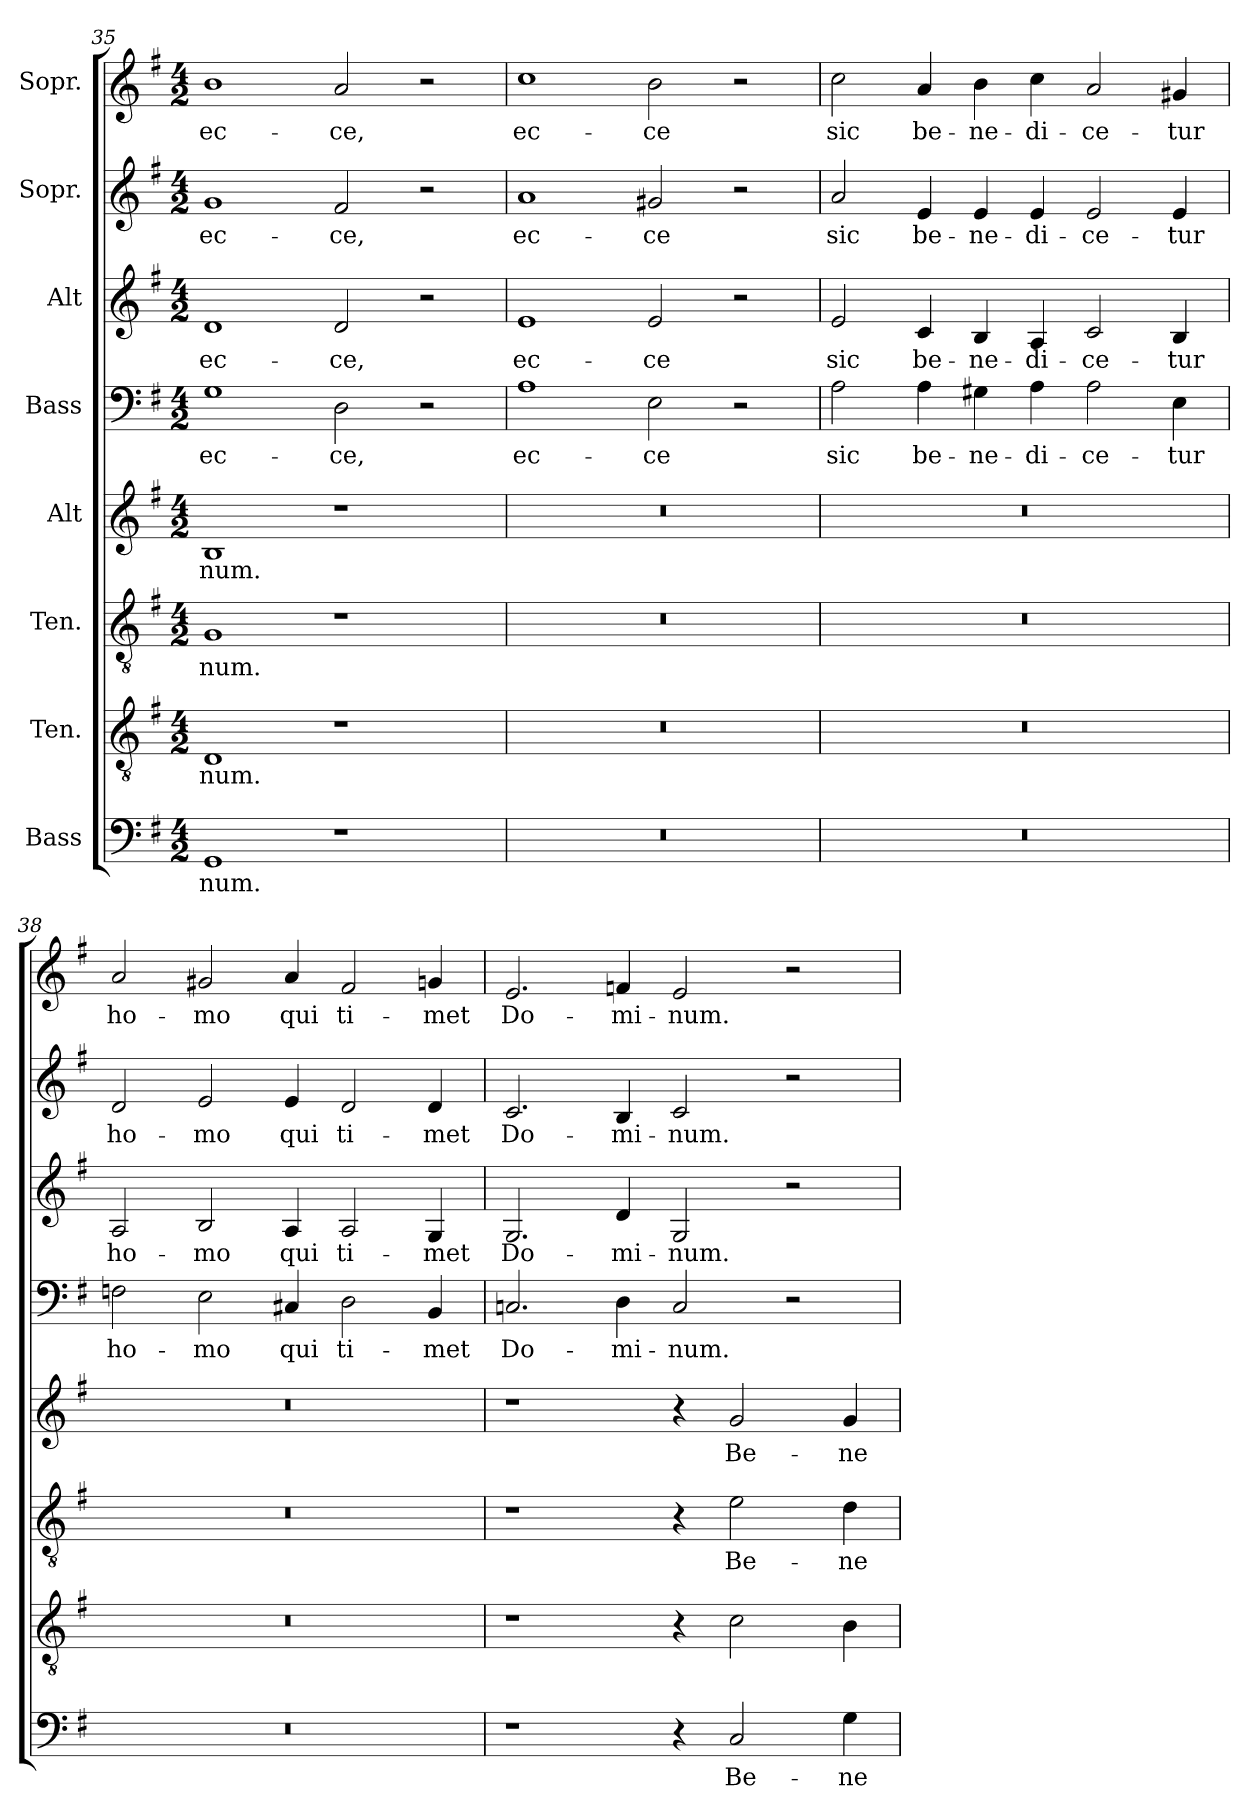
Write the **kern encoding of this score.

**kern	**text	**kern	**text	**kern	**text	**kern	**text	**kern	**text	**kern	**text	**kern	**text	**kern	**text
*part8	*part8	*part7	*part7	*part6	*part6	*part5	*part5	*part4	*part4	*part3	*part3	*part2	*part2	*part1	*part1
*staff8	*staff8	*staff7	*staff7	*staff6	*staff6	*staff5	*staff5	*staff4	*staff4	*staff3	*staff3	*staff2	*staff2	*staff1	*staff1
*I"Bass	*	*I"Ten.	*	*I"Ten.	*	*I"Alt	*	*I"Bass	*	*I"Alt	*	*I"Sopr.	*	*I"Sopr.	*
!!LO:PB:g=z
*clefF4	*	*clefGv2	*	*clefGv2	*	*clefG2	*	*clefF4	*	*clefG2	*	*clefG2	*	*clefG2	*
*k[f#]	*	*k[f#]	*	*k[f#]	*	*k[f#]	*	*k[f#]	*	*k[f#]	*	*k[f#]	*	*k[f#]	*
*M4/2	*	*M4/2	*	*M4/2	*	*M4/2	*	*M4/2	*	*M4/2	*	*M4/2	*	*M4/2	*
=35	=35	=35	=35	=35	=35	=35	=35	=35	=35	=35	=35	=35	=35	=35	=35
1GG	-num.	1D	-num.	1G	-num.	1B	-num.	1G	ec-	1d	ec-	1g	ec-	1b	ec-
1r	.	1r	.	1r	.	1r	.	2D\	-ce,	2d/	-ce,	2f#/	-ce,	2a/	-ce,
.	.	.	.	.	.	.	.	2r	.	2r	.	2r	.	2r	.
=36	=36	=36	=36	=36	=36	=36	=36	=36	=36	=36	=36	=36	=36	=36	=36
0r	.	0r	.	0r	.	0r	.	1A	ec-	1e	ec-	1a	ec-	1cc	ec-
.	.	.	.	.	.	.	.	2E\	-ce	2e/	-ce	2g#X/	-ce	2b\	-ce
.	.	.	.	.	.	.	.	2r	.	2r	.	2r	.	2r	.
=37	=37	=37	=37	=37	=37	=37	=37	=37	=37	=37	=37	=37	=37	=37	=37
0r	.	0r	.	0r	.	0r	.	2A\	sic	2e/	sic	2a/	sic	2cc\	sic
.	.	.	.	.	.	.	.	4A\	be-	4c/	be-	4e/	be-	4a/	be-
.	.	.	.	.	.	.	.	4G#X\	-ne-	4B/	-ne-	4e/	-ne-	4b\	-ne-
.	.	.	.	.	.	.	.	4A\	-di-	4A/	-di-	4e/	-di-	4cc\	-di-
.	.	.	.	.	.	.	.	2A\	-ce-	2c/	-ce-	2e/	-ce-	2a/	-ce-
.	.	.	.	.	.	.	.	4E\	-tur	4B/	-tur	4e/	-tur	4g#X/	-tur
=38	=38	=38	=38	=38	=38	=38	=38	=38	=38	=38	=38	=38	=38	=38	=38
0r	.	0r	.	0r	.	0r	.	2Fn\	ho-	2A/	ho-	2d/	ho-	2a/	ho-
.	.	.	.	.	.	.	.	2E\	-mo	2B/	-mo	2e/	-mo	2g#X/	-mo
.	.	.	.	.	.	.	.	4C#X/	qui	4A/	qui	4e/	qui	4a/	qui
.	.	.	.	.	.	.	.	2D\	ti-	2A/	ti-	2d/	ti-	2f#/	ti-
.	.	.	.	.	.	.	.	4BB/	-met	4G/	-met	4d/	-met	4gn/	-met
=39	=39	=39	=39	=39	=39	=39	=39	=39	=39	=39	=39	=39	=39	=39	=39
1r	.	1r	.	1r	.	1r	.	2.Cn/	Do-	2.G/	Do-	2.c/	Do-	2.e/	Do-
.	.	.	.	.	.	.	.	4D\	-mi-	4d/	-mi-	4B/	-mi-	4fn/	-mi-
4r	.	4r	.	4r	.	4r	.	2C/	-num.	2G/	-num.	2c/	-num.	2e/	-num.
2C/	Be-	2c\	.	2e\	Be-	2g/	Be-	.	.	.	.	.	.	.	.
.	.	.	.	.	.	.	.	2r	.	2r	.	2r	.	2r	.
4G\	-ne-	4B\	.	4d\	-ne-	4g/	-ne-	.	.	.	.	.	.	.	.
=	=	=	=	=	=	=	=	=	=	=	=	=	=	=	=
*-	*-	*-	*-	*-	*-	*-	*-	*-	*-	*-	*-	*-	*-	*-	*-
